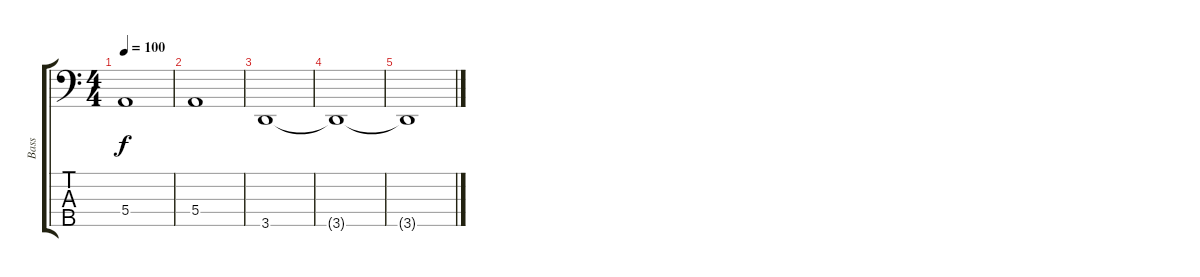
\track ("Bass" "Bass") {instrument electricbassfinger}
\staff {score tabs}
\tuning (G2 D2 A1 E1 B0) {hide}
\ts (4 4)
\tempo 100
\clef f4
\ks c
5.4.1{dy f} |
5.4.1 |
3.5.1 |
3.5{t}.1 |
3.5{t}.1
